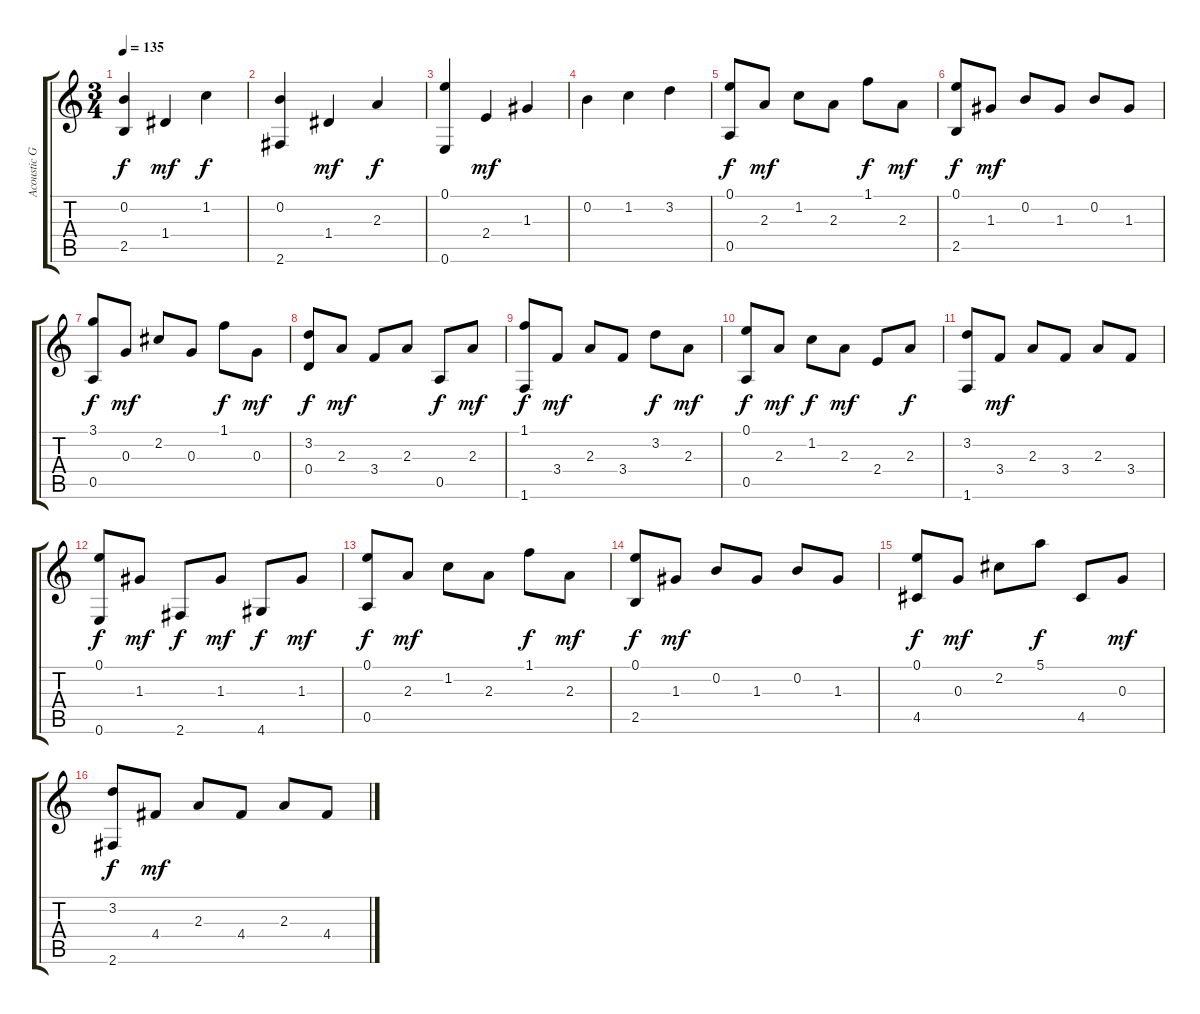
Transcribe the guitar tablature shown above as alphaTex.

\track ("Acoustic Guitar" "Acoustic G") {instrument acousticguitarnylon}
\staff {score tabs}
\tuning (E4 B3 G3 D3 A2 E2) {hide}
\ts (3 4)
\tempo 135
\clef g2
\ks c
(0.2 2.5).4{dy f} 1.4.4{dy mf} 1.2.4{dy f} |
(0.2 2.6).4 1.4.4{dy mf} 2.3.4{dy f} |
(0.1 0.6).4 2.4.4{dy mf} 1.3.4 |
0.2.4 1.2.4 3.2.4 |
(0.1 0.5).8{dy f} 2.3.8{dy mf} 1.2.8 2.3.8 1.1.8{dy f} 2.3.8{dy mf} |
(0.1 2.5).8{dy f} 1.3.8{dy mf} 0.2.8 1.3.8 0.2.8 1.3.8 |
(3.1 0.5).8{dy f} 0.3.8{dy mf} 2.2.8 0.3.8 1.1.8{dy f} 0.3.8{dy mf} |
(3.2 0.4).8{dy f} 2.3.8{dy mf} 3.4.8 2.3.8 0.5.8{dy f} 2.3.8{dy mf} |
(1.1 1.6).8{dy f} 3.4.8{dy mf} 2.3.8 3.4.8 3.2.8{dy f} 2.3.8{dy mf} |
(0.1 0.5).8{dy f} 2.3.8{dy mf} 1.2.8{dy f} 2.3.8{dy mf} 2.4.8 2.3.8{dy f} |
(3.2 1.6).8 3.4.8{dy mf} 2.3.8 3.4.8 2.3.8 3.4.8 |
(0.1 0.6).8{dy f} 1.3.8{dy mf} 2.6.8{dy f} 1.3.8{dy mf} 4.6.8{dy f} 1.3.8{dy mf} |
(0.1 0.5).8{dy f} 2.3.8{dy mf} 1.2.8 2.3.8 1.1.8{dy f} 2.3.8{dy mf} |
(0.1 2.5).8{dy f} 1.3.8{dy mf} 0.2.8 1.3.8 0.2.8 1.3.8 |
(0.1 4.5).8{dy f} 0.3.8{dy mf} 2.2.8 5.1.8{dy f} 4.5.8 0.3.8{dy mf} |
(3.2 2.6).8{dy f} 4.4.8{dy mf} 2.3.8 4.4.8 2.3.8 4.4.8
